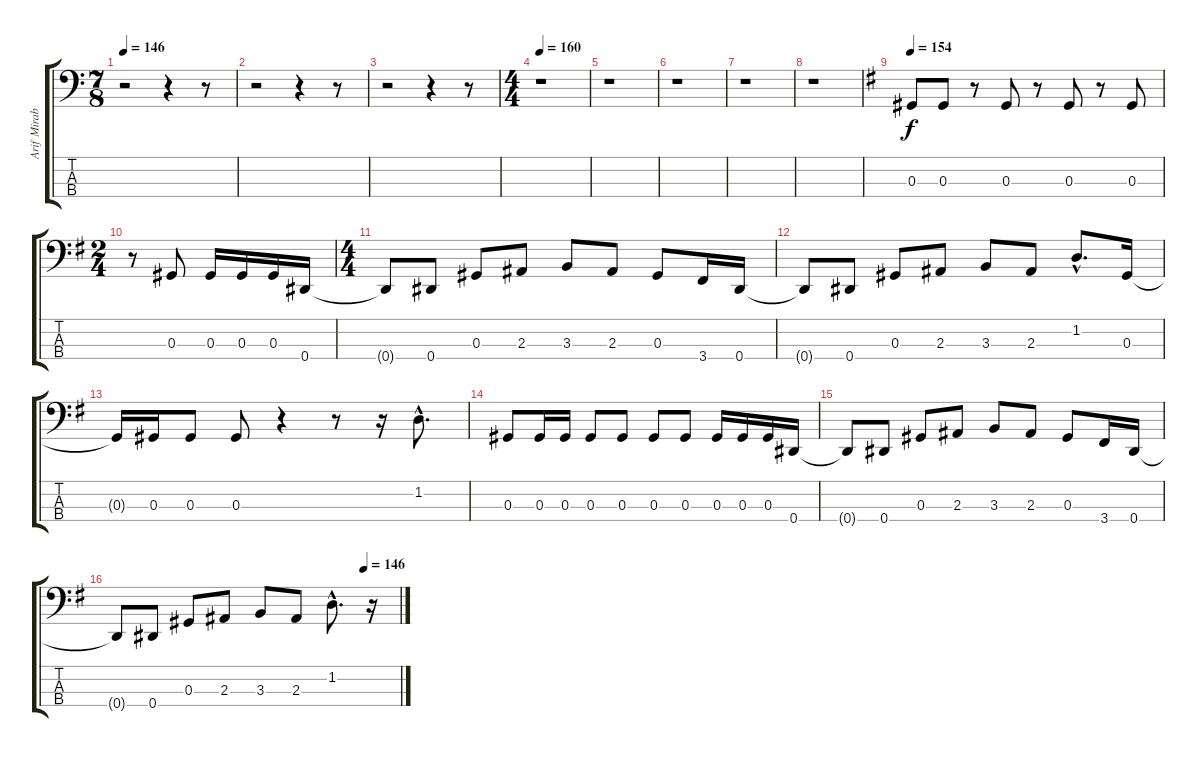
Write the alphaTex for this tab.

\track ("Arif Mirabdolbaghi" "Arif Mirab") {instrument electricbassfinger}
\staff {score tabs}
\tuning (Gb2 Db2 Ab1 Eb1) {hide}
\ts (7 8)
\tempo 146
\clef f4
\ks c
r.2{dy f} r.4 r.8 |
r.2 r.4 r.8 |
r.2 r.4 r.8 |
\ts (4 4)
\tempo 160
r.1 |
r.1 |
r.1 |
r.1 |
r.1 |
\tempo 154
\ks g
0.3.8 0.3.8 r.8 0.3.8 r.8 0.3.8 r.8 0.3.8 |
\ts (2 4)
r.8 0.3.8 0.3.16 0.3.16 0.3.16 0.4.16 |
\ts (4 4)
0.4{t}.8 0.4.8 0.3.8 2.3.8 3.3.8 2.3.8 0.3.8 3.4.16 0.4.16 |
0.4{t}.8 0.4.8 0.3.8 2.3.8 3.3.8 2.3.8 1.2{hac}.8{d} 0.3.16 |
0.3{t}.16 0.3.16 0.3.8 0.3.8 r.4 r.8 r.16 1.2{hac}.8{d} |
0.3.8 0.3.16 0.3.16 0.3.8 0.3.8 0.3.8 0.3.8 0.3.16 0.3.16 0.3.16 0.4.16 |
0.4{t}.8 0.4.8 0.3.8 2.3.8 3.3.8 2.3.8 0.3.8 3.4.16 0.4.16 |
\tempo (146 0.875)
0.4{t}.8 0.4.8 0.3.8 2.3.8 3.3.8 2.3.8 1.2{hac}.8{d} r.16
